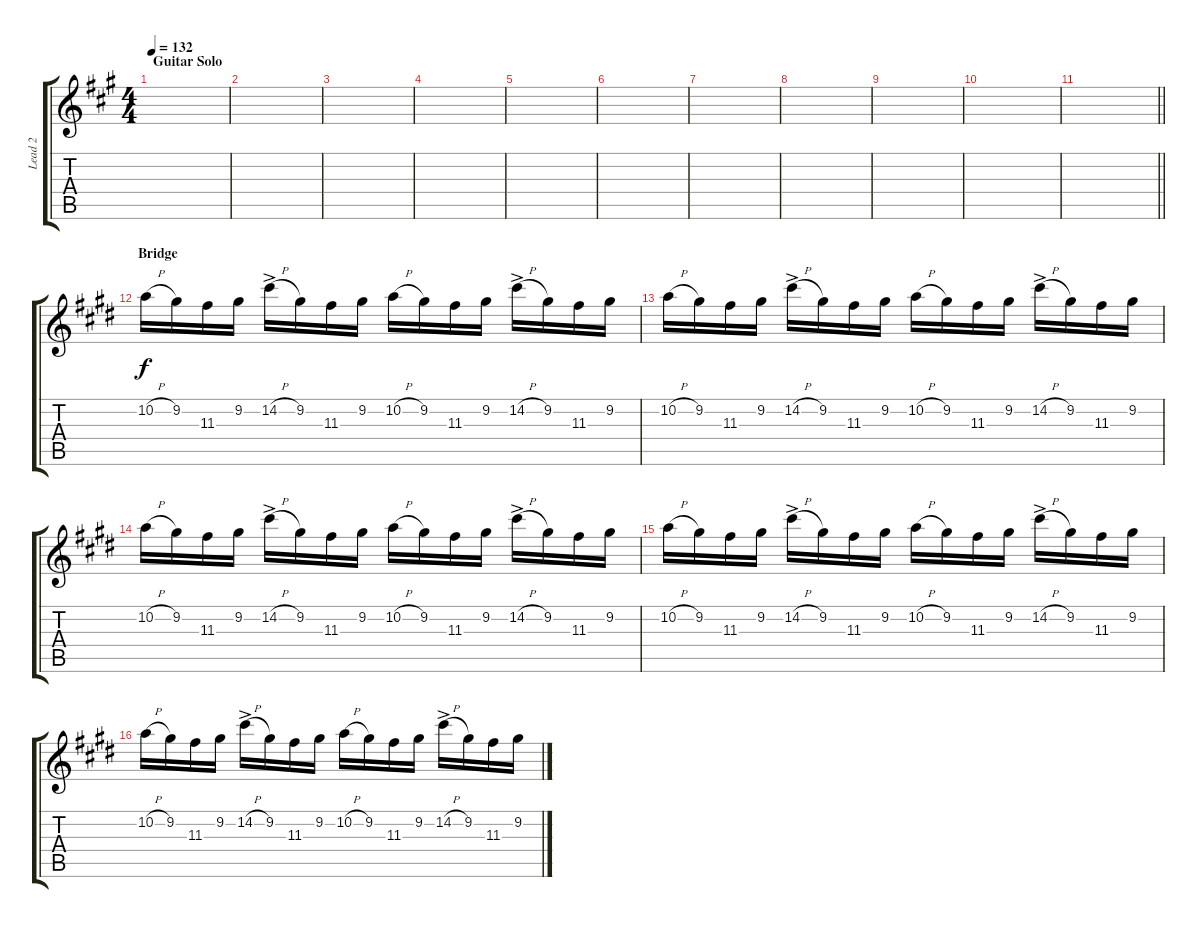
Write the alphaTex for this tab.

\track ("Lead 2" "Lead 2") {instrument overdrivenguitar}
\staff {score tabs}
\tuning (E4 B3 G3 D3 A2 E2) {hide}
\ts (4 4)
\section ("" "Guitar Solo")
\tempo 132
\clef g2
\ks f#minor
|
|
|
|
|
|
|
|
|
|
\barLineRight lightlight
|
\section ("" "Bridge")
\ks c#minor
10.2{h}.16 9.2.16 11.3.16 9.2.16 14.2{h ac}.16 9.2.16 11.3.16 9.2.16 10.2{h}.16 9.2.16 11.3.16 9.2.16 14.2{h ac}.16 9.2.16 11.3.16 9.2.16 |
10.2{h}.16 9.2.16 11.3.16 9.2.16 14.2{h ac}.16 9.2.16 11.3.16 9.2.16 10.2{h}.16 9.2.16 11.3.16 9.2.16 14.2{h ac}.16 9.2.16 11.3.16 9.2.16 |
10.2{h}.16 9.2.16 11.3.16 9.2.16 14.2{h ac}.16 9.2.16 11.3.16 9.2.16 10.2{h}.16 9.2.16 11.3.16 9.2.16 14.2{h ac}.16 9.2.16 11.3.16 9.2.16 |
10.2{h}.16 9.2.16 11.3.16 9.2.16 14.2{h ac}.16 9.2.16 11.3.16 9.2.16 10.2{h}.16 9.2.16 11.3.16 9.2.16 14.2{h ac}.16 9.2.16 11.3.16 9.2.16 |
10.2{h}.16 9.2.16 11.3.16 9.2.16 14.2{h ac}.16 9.2.16 11.3.16 9.2.16 10.2{h}.16 9.2.16 11.3.16 9.2.16 14.2{h ac}.16 9.2.16 11.3.16 9.2.16
